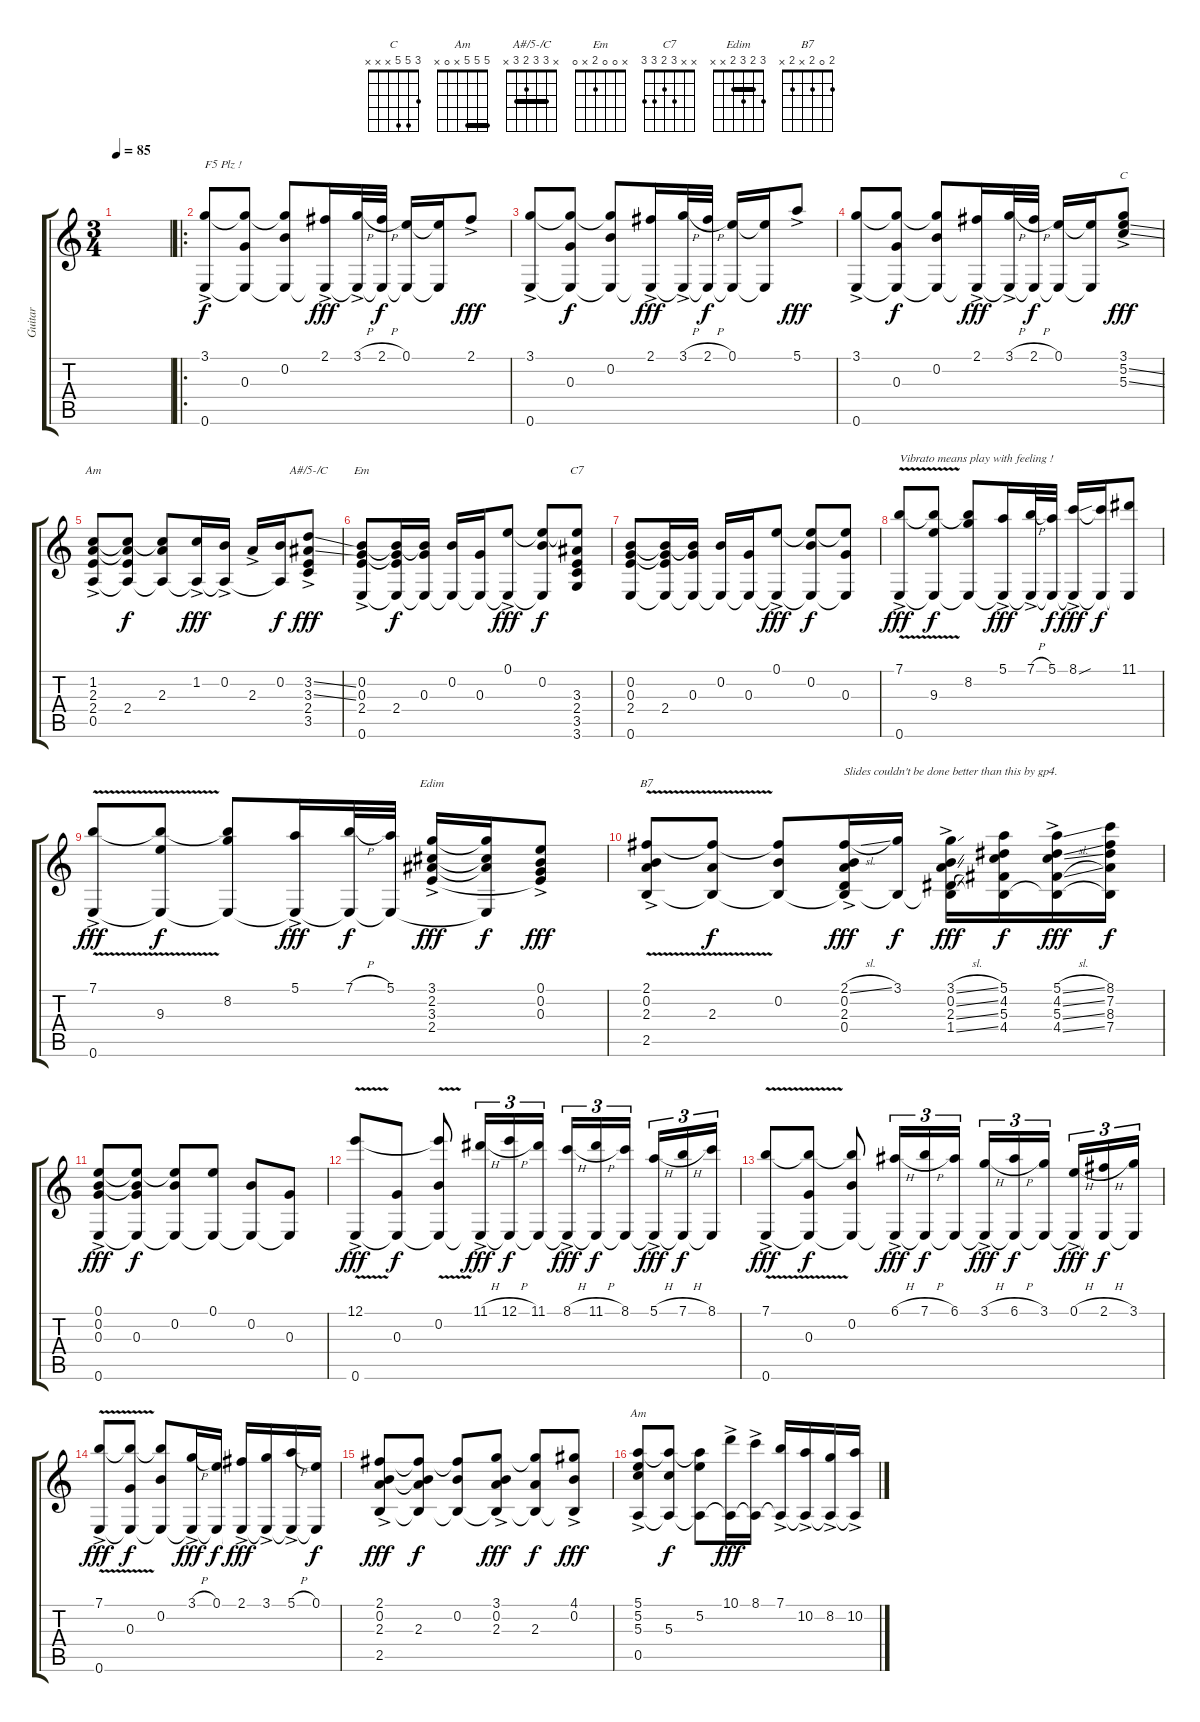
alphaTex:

\track ("Guitar" "Guitar") {instrument acousticguitarnylon}
\staff {score tabs}
\tuning (E4 B3 G3 D3 A2 E2) {hide}
\chord ("C" 3 5 5 x x x)
\chord ("Am" x 1 2 2 0 x)
\chord ("A#/5-/C" x 3 3 2 3 x) {barre 3}
\chord ("Em" x 0 0 2 x 0)
\chord ("C7" x x 3 2 3 3)
\chord ("Edim" 3 2 3 2 x x) {barre 2}
\chord ("B7" 2 0 2 x 2 x)
\chord ("Am" 5 5 5 x 0 x) {barre 5}
\ts (3 4)
\tempo 85
\clef g2
\ks c
|
\ro
(3.1{ac} 0.6).8{txt "F5 Plz !"} (3.1{t} 0.3 0.6{t}).8{dy f} (3.1{t} 0.2 0.6{t}).8 (2.1{ac} 0.6{t}).16{dy fff} (3.1{h ac} 0.6{t}).32 (2.1{h} 0.6{t}).32{dy f} (0.1 0.6{t}).16 (0.1{t} 0.6{t}).16 2.1{ac}.8{dy fff} |
(3.1{ac} 0.6).8 (3.1{t} 0.3 0.6{t}).8{dy f} (3.1{t} 0.2 0.6{t}).8 (2.1{ac} 0.6{t}).16{dy fff} (3.1{h ac} 0.6{t}).32 (2.1{h} 0.6{t}).32{dy f} (0.1 0.6{t}).16 (0.1{t} 0.6{t}).16 5.1{ac}.8{dy fff} |
(3.1{ac} 0.6).8 (3.1{t} 0.3 0.6{t}).8{dy f} (3.1{t} 0.2 0.6{t}).8 (2.1{ac} 0.6{t}).16{dy fff} (3.1{h ac} 0.6{t}).32 (2.1{h} 0.6{t}).32{dy f} (0.1 0.6{t}).16 (0.1{t} 0.6{t}).16 (3.1{ac} 5.2{ss} 5.3{ss}).8{ch "C" dy fff} |
(1.2{ac} 2.3 2.4 0.5).8{ch "Am"} (1.2{t} 2.3{t} 2.4 0.5{t}).8{dy f} (1.2{t} 2.3 0.5{t}).8 (1.2{ac} 0.5{t}).16{dy fff} (0.2{ac} 0.5{t}).16 2.3{ac}.16 (0.2 0.5{t}).16{dy f} (3.2{ss ac} 3.3{ss} 2.4 3.5).8{ch "A#/5-/C" dy fff} |
(0.2{ac} 0.3 2.4 0.6).8{ch "Em"} (0.2{t} 0.3{t} 2.4 0.6{t}).16{dy f} (0.2{t} 0.3 0.6{t}).16 (0.2 0.6{t}).16 (0.3 0.6{t}).16 (0.1{ac} 0.6{t}).8{dy fff} (0.1{t} 0.2 0.6{t}).8{dy f} (0.1{t} 3.3 2.4 3.5 3.6).8{ch "C7"} |
(0.2 0.3 2.4 0.6).8 (0.2{t} 0.3{t} 2.4 0.6{t}).16 (0.2{t} 0.3 0.6{t}).16 (0.2 0.6{t}).16 (0.3 0.6{t}).16 (0.1{ac} 0.6{t}).8{dy fff} (0.1{t} 0.2 0.6{t}).8{dy f} (0.1{t} 0.3 0.6{t}).8 |
(7.1{v ac} 0.6).8{txt "Vibrato means play with feeling !" dy fff} (7.1{t} 9.3 0.6{t}).8{dy f} (7.1{t} 8.2 0.6{t}).8 (5.1{ac} 0.6{t}).16{dy fff} (7.1{h ac} 0.6{t}).32 (5.1 0.6{t}).32{dy f} (8.1{sou ac} 0.6{t}).16{dy fff} (8.1{t} 0.6{t}).16{dy f} (11.1 0.6{t}).8 |
(7.1{v ac} 0.6).8{dy fff} (7.1{t} 9.3 0.6{t}).8{dy f} (7.1{t} 8.2 0.6{t}).8 (5.1{ac} 0.6{t}).16{dy fff} (7.1{h} 0.6{t}).32{dy f} (5.1 0.6{t}).32 (3.1{ac} 2.2 3.3 2.4).16{ch "Edim" dy fff} (3.1{t} 2.2{t} 3.3{t} 0.6{t}).16{dy f} (0.1{ac} 0.2 0.3 2.4{t}).8{dy fff} |
(2.1{v ac} 0.2 2.3 2.5).8{ch "B7"} (2.1{t} 2.3 2.5{t}).8{dy f} (2.1{t} 0.2 2.5{t}).8 (2.1{sl ac} 0.2 2.3 0.4 2.5{t}).16{txt "Slides couldn't be done better than this by gp4." dy fff} (3.1 2.5{t}).16{dy f} (3.1{sl ac} 0.2{sl} 2.3{sl} 1.4{sl} 2.5{t}).16{dy fff} (5.1 4.2 5.3 4.4 2.5{t}).16{dy f} (5.1{sl ac} 4.2{sl} 5.3{sl} 4.4{sl} 2.5{t}).16{dy fff} (8.1 7.2 8.3 7.4 2.5{t}).16{dy f} |
(0.1{ac} 0.2 0.3 0.6).8{dy fff} (0.1{t} 0.2{t} 0.3 0.6{t}).8{dy f} (0.1{t} 0.2 0.6{t}).8 (0.1 0.6{t}).8 (0.2 0.6{t}).8 (0.3 0.6{t}).8 |
(12.1{v ac} 0.6).8{dy fff} (0.3 0.6{t}).8{dy f} (12.1{t} 0.2 0.6{t}).8 (11.1{h ac} 0.6{t}).16{tu (3 2) dy fff} (12.1{h} 0.6{t}).16{tu (3 2) dy f} (11.1 0.6{t}).16{tu (3 2)} (8.1{h ac} 0.6{t}).16{tu (3 2) dy fff} (11.1{h} 0.6{t}).16{tu (3 2) dy f} (8.1 0.6{t}).16{tu (3 2)} (5.1{h ac} 0.6{t}).16{tu (3 2) dy fff} (7.1{h} 0.6{t}).16{tu (3 2) dy f} (8.1 0.6{t}).16{tu (3 2)} |
(7.1{v ac} 0.6).8{dy fff} (7.1{t} 0.3 0.6{t}).8{dy f} (7.1{t} 0.2 0.6{t}).8 (6.1{h ac} 0.6{t}).16{tu (3 2) dy fff} (7.1{h} 0.6{t}).16{tu (3 2) dy f} (6.1 0.6{t}).16{tu (3 2)} (3.1{h ac} 0.6{t}).16{tu (3 2) dy fff} (6.1{h} 0.6{t}).16{tu (3 2) dy f} (3.1 0.6{t}).16{tu (3 2)} (0.1{h ac} 0.6{t}).16{tu (3 2) dy fff} (2.1{h} 0.6{t}).16{tu (3 2) dy f} (3.1 0.6{t}).16{tu (3 2)} |
(7.1{v ac} 0.6).8{dy fff} (7.1{t} 0.3 0.6{t}).8{dy f} (7.1{t} 0.2 0.6{t}).8 (3.1{h ac} 0.6{t}).16{dy fff} (0.1 0.6{t}).16{dy f} (2.1{ac} 0.6{t}).16{dy fff} (3.1{ac} 0.6{t}).16 (5.1{h ac} 0.6{t}).16 (0.1 0.6{t}).16{dy f} |
(2.1{ac} 0.2 2.3 2.5).8{dy fff} (2.1{t} 0.2{t} 2.3 2.5{t}).8{dy f} (2.1{t} 0.2 2.5{t}).8 (3.1{ac} 0.2 2.3 2.5{t}).8{dy fff} (3.1{t} 2.3 2.5{t}).8{dy f} (4.1{ac} 0.2 2.5{t}).8{dy fff} |
(5.1{ac} 5.2 5.3 0.5).8{ch "Am"} (5.1{t} 5.3 0.5{t}).8{dy f} (5.1{t} 5.2 0.5{t}).8 (10.1{ac} 0.5{t}).16{dy fff} (8.1{ac} 0.5{t}).16 (7.1{ac} 0.5{t}).16 (10.2{ac} 0.5{t}).16 (8.2{ac} 0.5{t}).16 (10.2{ac} 0.5{t}).16
